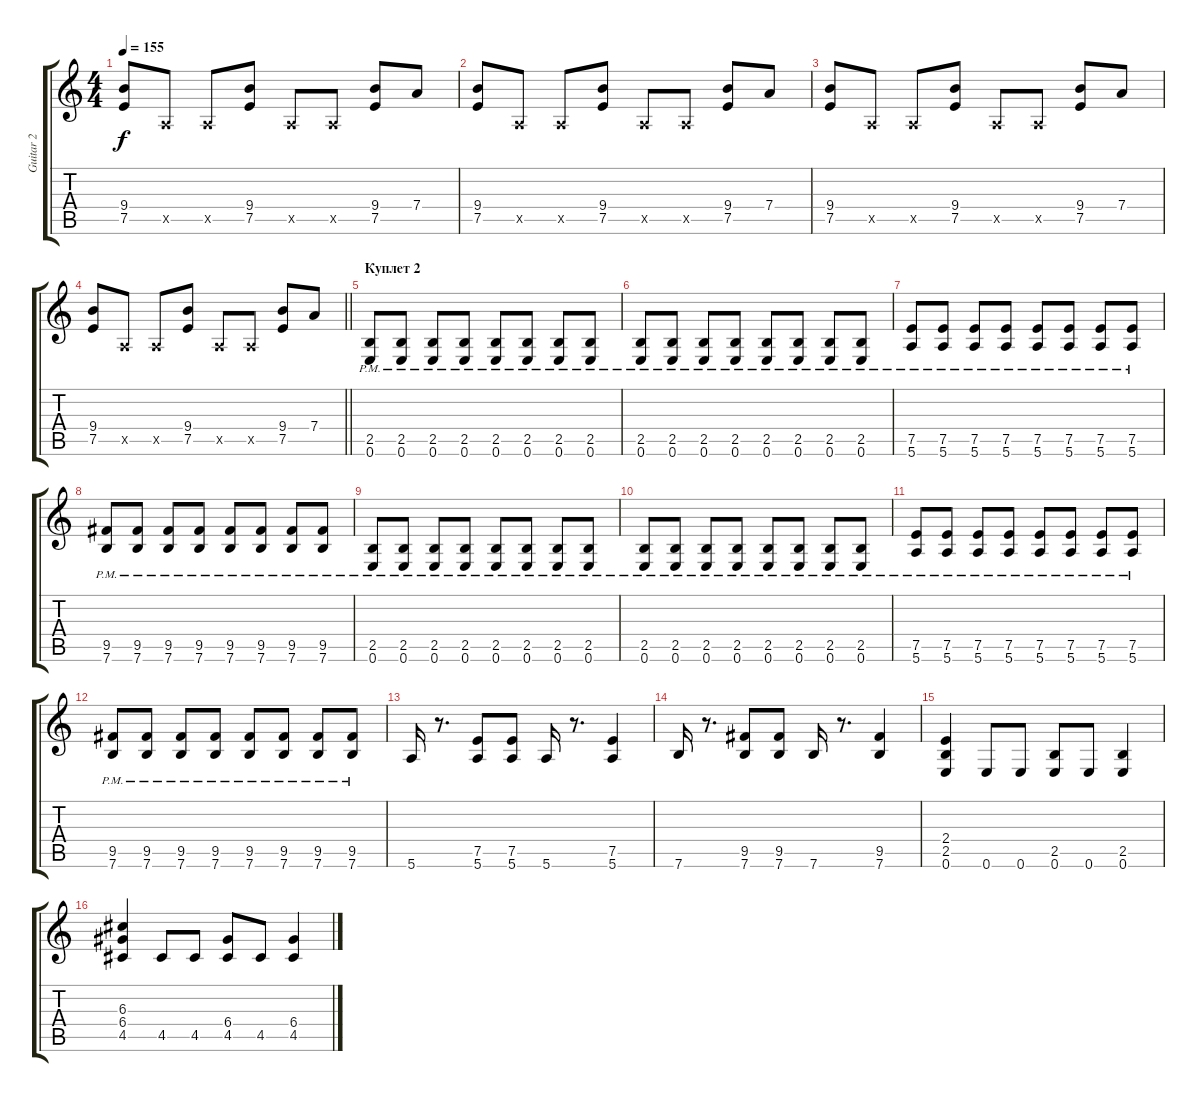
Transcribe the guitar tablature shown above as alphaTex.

\track ("Guitar 2" "Guitar 2") {instrument distortionguitar}
\staff {score tabs}
\tuning (E4 B3 G3 D3 A2 E2) {hide}
\ts (4 4)
\tempo 155
\clef g2
\ks c
(9.4 7.5).8{dy f volume 16 balance 16} 0.5{x}.8 0.5{x}.8 (9.4 7.5).8 0.5{x}.8 0.5{x}.8 (9.4 7.5).8 7.4.8 |
(9.4 7.5).8 0.5{x}.8 0.5{x}.8 (9.4 7.5).8 0.5{x}.8 0.5{x}.8 (9.4 7.5).8 7.4.8 |
(9.4 7.5).8 0.5{x}.8 0.5{x}.8 (9.4 7.5).8 0.5{x}.8 0.5{x}.8 (9.4 7.5).8 7.4.8 |
\barLineRight lightlight
(9.4 7.5).8 0.5{x}.8 0.5{x}.8 (9.4 7.5).8 0.5{x}.8 0.5{x}.8 (9.4 7.5).8 7.4.8 |
\section ("" "Куплет 2")
(2.5 0.6{pm}).8{volume 13 balance 8} (2.5 0.6{pm}).8 (2.5 0.6{pm}).8 (2.5 0.6{pm}).8 (2.5 0.6{pm}).8 (2.5 0.6{pm}).8 (2.5 0.6{pm}).8 (2.5 0.6{pm}).8 |
(2.5 0.6{pm}).8 (2.5 0.6{pm}).8 (2.5 0.6{pm}).8 (2.5 0.6{pm}).8 (2.5 0.6{pm}).8 (2.5 0.6{pm}).8 (2.5 0.6{pm}).8 (2.5 0.6{pm}).8 |
(7.5 5.6{pm}).8 (7.5 5.6{pm}).8 (7.5 5.6{pm}).8 (7.5 5.6{pm}).8 (7.5 5.6{pm}).8 (7.5 5.6{pm}).8 (7.5 5.6{pm}).8 (7.5 5.6{pm}).8 |
(9.5 7.6{pm}).8 (9.5 7.6{pm}).8 (9.5 7.6{pm}).8 (9.5 7.6{pm}).8 (9.5 7.6{pm}).8 (9.5 7.6{pm}).8 (9.5 7.6{pm}).8 (9.5 7.6{pm}).8 |
(2.5 0.6{pm}).8 (2.5 0.6{pm}).8 (2.5 0.6{pm}).8 (2.5 0.6{pm}).8 (2.5 0.6{pm}).8 (2.5 0.6{pm}).8 (2.5 0.6{pm}).8 (2.5 0.6{pm}).8 |
(2.5 0.6{pm}).8 (2.5 0.6{pm}).8 (2.5 0.6{pm}).8 (2.5 0.6{pm}).8 (2.5 0.6{pm}).8 (2.5 0.6{pm}).8 (2.5 0.6{pm}).8 (2.5 0.6{pm}).8 |
(7.5 5.6{pm}).8 (7.5 5.6{pm}).8 (7.5 5.6{pm}).8 (7.5 5.6{pm}).8 (7.5 5.6{pm}).8 (7.5 5.6{pm}).8 (7.5 5.6{pm}).8 (7.5 5.6{pm}).8 |
(9.5 7.6{pm}).8 (9.5 7.6{pm}).8 (9.5 7.6{pm}).8 (9.5 7.6{pm}).8 (9.5 7.6{pm}).8 (9.5 7.6{pm}).8 (9.5 7.6{pm}).8 (9.5 7.6{pm}).8 |
5.6.16 r.8{d} (7.5 5.6).8 (7.5 5.6).8 5.6.16 r.8{d} (7.5 5.6).4 |
7.6.16 r.8{d} (9.5 7.6).8 (9.5 7.6).8 7.6.16 r.8{d} (9.5 7.6).4 |
(2.4 2.5 0.6).4 0.6.8 0.6.8 (2.5 0.6).8 0.6.8 (2.5 0.6).4 |
(6.3 6.4 4.5).4 4.5.8 4.5.8 (6.4 4.5).8 4.5.8 (6.4 4.5).4
